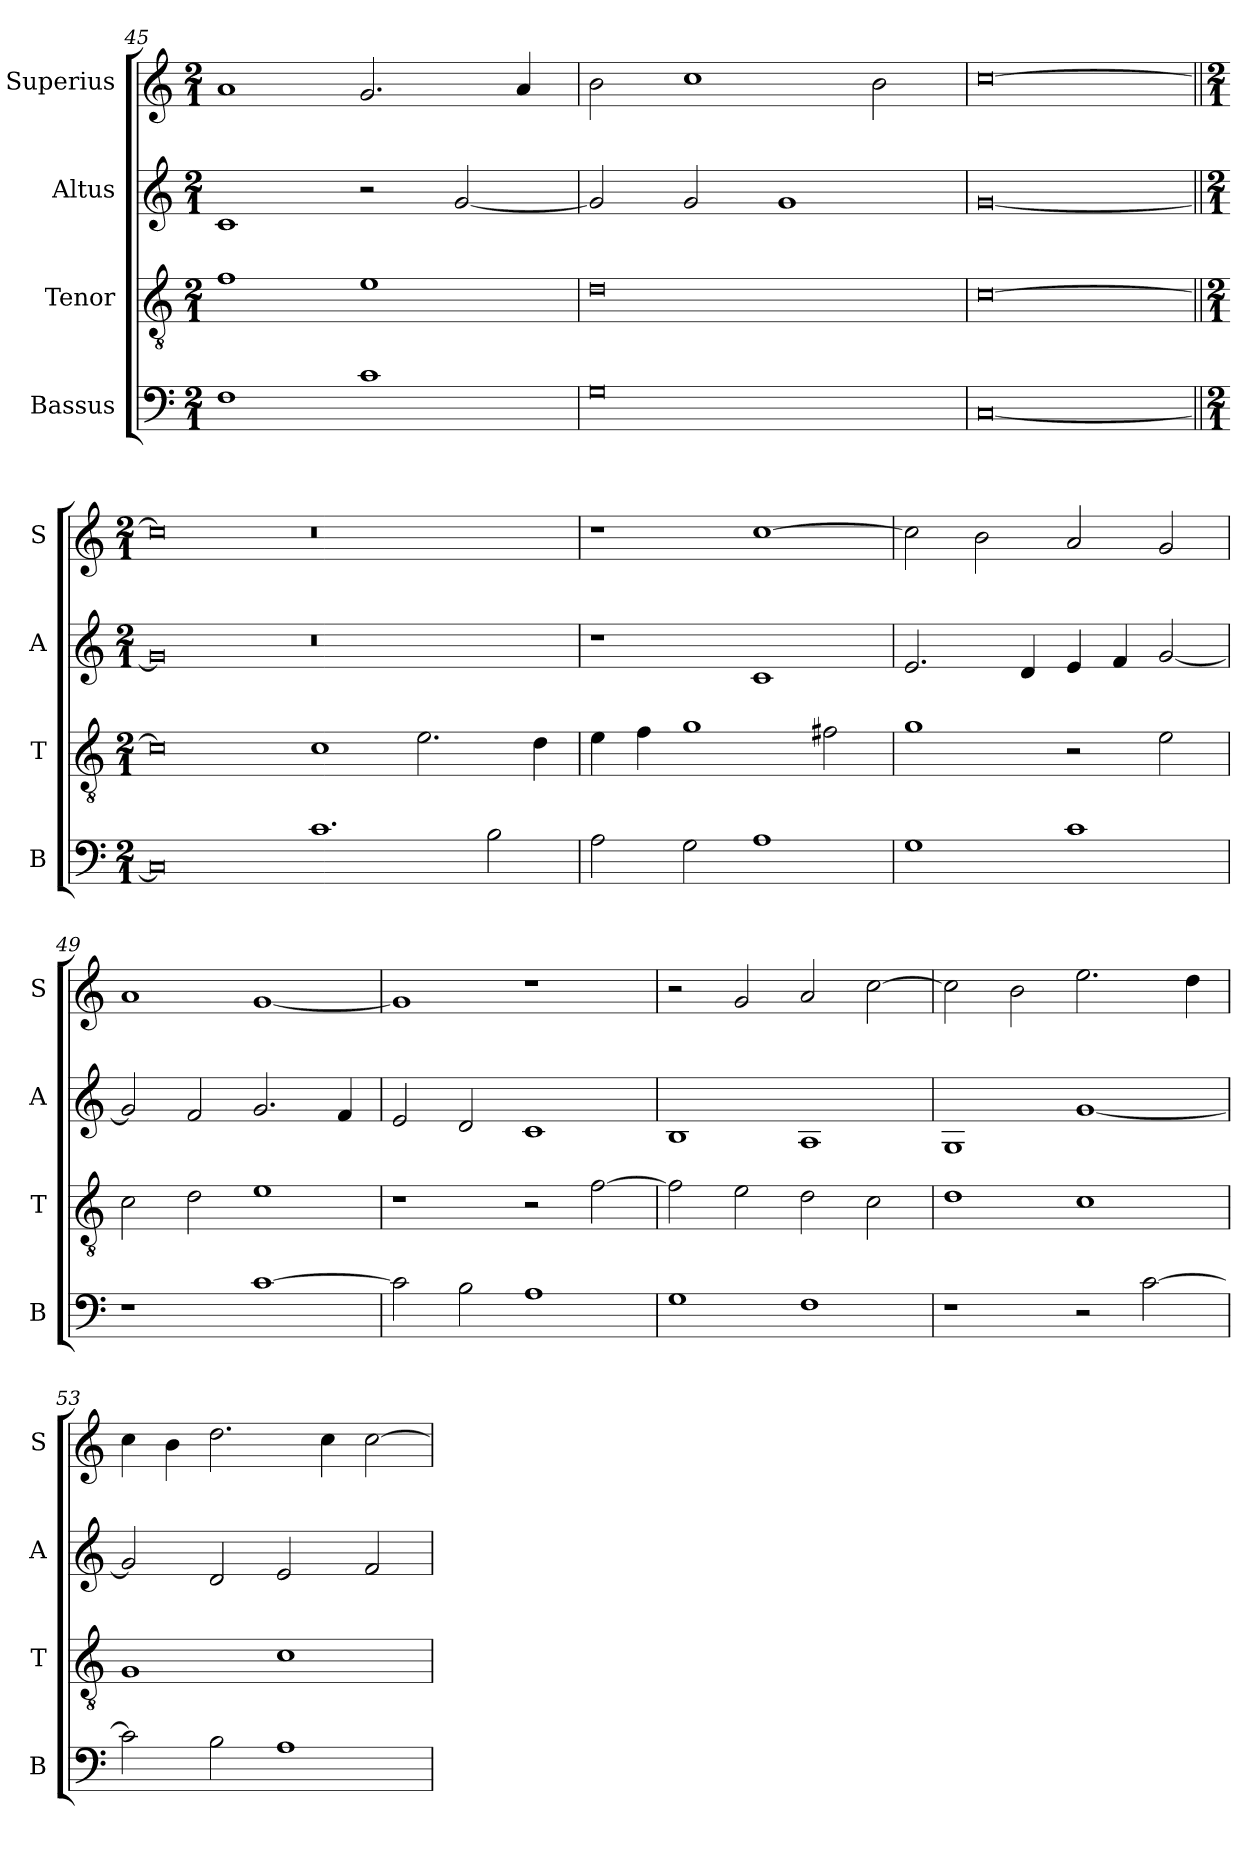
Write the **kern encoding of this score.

**kern	**kern	**kern	**kern
*part4	*part3	*part2	*part1
*staff4	*staff3	*staff2	*staff1
*I"Bassus	*I"Tenor	*I"Altus	*I"Superius
*I'B	*I'T	*I'A	*I'S
*clefF4	*clefGv2	*clefG2	*clefG2
*k[]	*k[]	*k[]	*k[]
*C:	*C:	*C:	*C:
*M2/1	*M2/1	*M2/1	*M2/1
=45	=45	=45	=45
1F	1f	1c	1a
1c	1e	2r	2.g
.	.	[2g	.
.	.	.	4a
=46	=46	=46	=46
0G	0d	2g]	2b
.	.	2g	1cc
.	.	1g	.
.	.	.	2b
=	=	=	=
[0C	[0c	[0g	[0cc
=||	=||	=||	=||
*M2/1	*M2/1	*M2/1	*M2/1
0C]	0c]	0g]	0cc]
1.c	1c	0r	0r
.	2.e	.	.
2B	.	.	.
.	4d	.	.
=47	=47	=47	=47
2A	4e	1r	1r
.	4f	.	.
2G	1g	.	.
1A	.	1c	[1cc
.	2f#X	.	.
=48	=48	=48	=48
1G	1g	2.e	2cc]
.	.	.	2b
.	.	4d	.
1c	2r	4e	2a
.	.	4f	.
.	2e	[2g	2g
=49	=49	=49	=49
1r	2c	2g]	1a
.	2d	2f	.
[1c	1e	2.g	[1g
.	.	4f	.
=50	=50	=50	=50
2c]	1r	2e	1g]
2B	.	2d	.
1A	2r	1c	1r
.	[2f	.	.
=51	=51	=51	=51
1G	2f]	1B	2r
.	2e	.	2g
1F	2d	1A	2a
.	2c	.	[2cc
=52	=52	=52	=52
1r	1d	1G	2cc]
.	.	.	2b
2r	1c	[1g	2.ee
[2c	.	.	.
.	.	.	4dd
=53	=53	=53	=53
2c]	1G	2g]	4cc
.	.	.	4b
2B	.	2d	2.dd
1A	1c	2e	.
.	.	.	4cc
.	.	2f	[2cc
=	=	=	=
*-	*-	*-	*-
